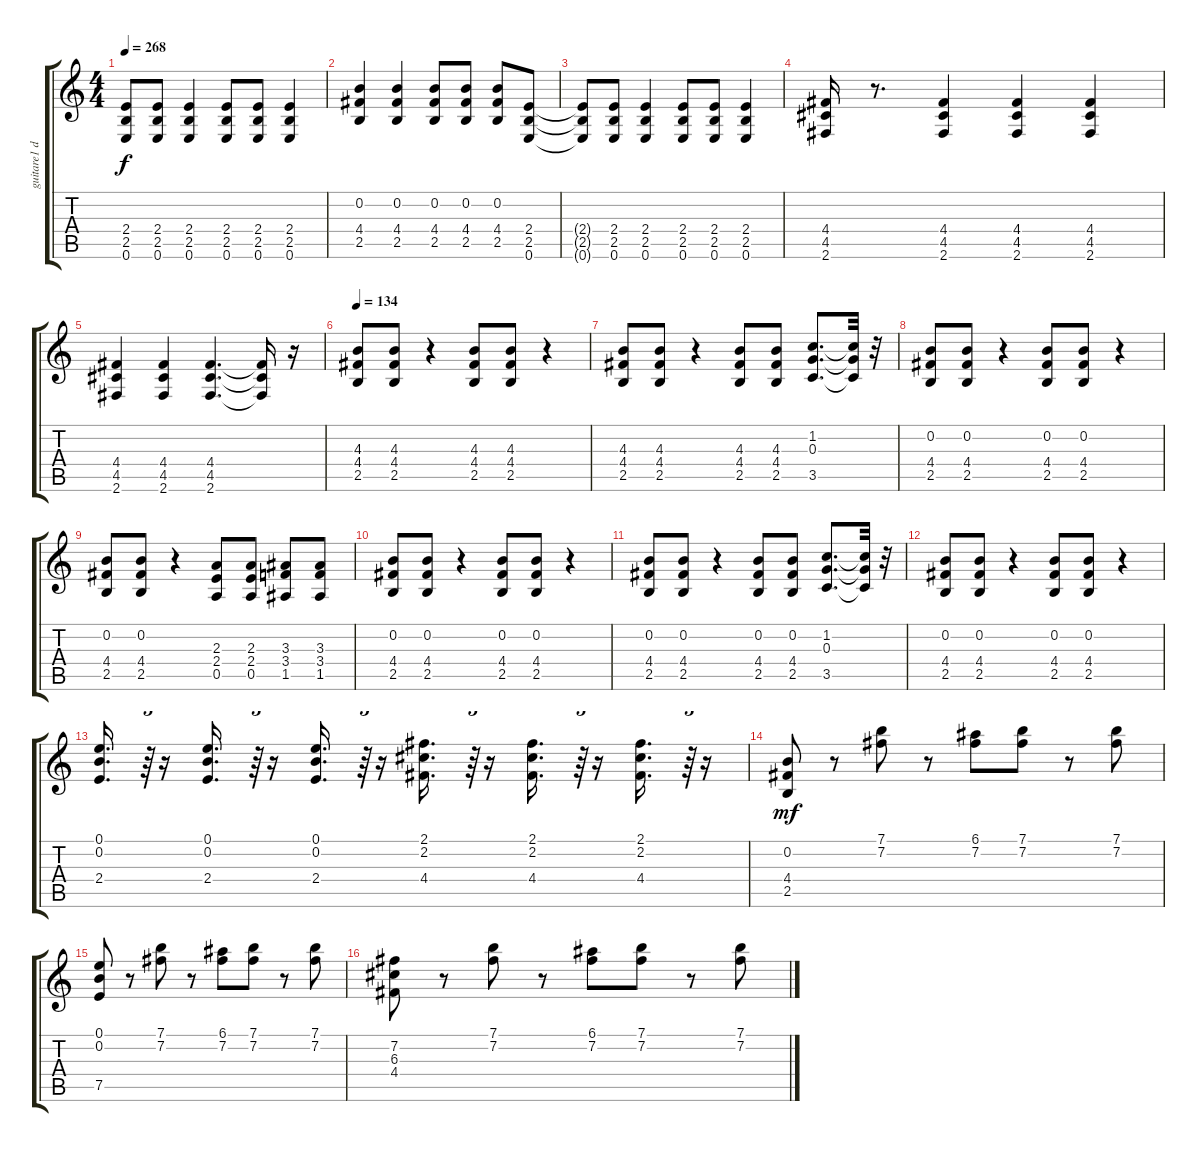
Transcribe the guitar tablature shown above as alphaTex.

\track ("guitare1 disto" "guitare1 d") {instrument distortionguitar}
\staff {score tabs}
\tuning (E4 B3 G3 D3 A2 E2) {hide}
\ts (4 4)
\tempo 268
\clef g2
\ks c
(2.4{t} 2.5{t} 0.6{t}).8{dy f} (2.4 2.5 0.6).8 (2.4 2.5 0.6).4 (2.4 2.5 0.6).8 (2.4 2.5 0.6).8 (2.4 2.5 0.6).4 |
(0.2 4.4 2.5).4 (0.2 4.4 2.5).4 (0.2 4.4 2.5).8 (0.2 4.4 2.5).8 (0.2 4.4 2.5).8 (2.4 2.5 0.6).8 |
(2.4{t} 2.5{t} 0.6{t}).8 (2.4 2.5 0.6).8 (2.4 2.5 0.6).4 (2.4 2.5 0.6).8 (2.4 2.5 0.6).8 (2.4 2.5 0.6).4 |
(4.4 4.5 2.6).16 r.8{d} (4.4 4.5 2.6).4 (4.4 4.5 2.6).4 (4.4 4.5 2.6).4 |
(4.4 4.5 2.6).4 (4.4 4.5 2.6).4 (4.4 4.5 2.6).4{d} (4.4{t} 4.5{t} 2.6{t}).16 r.16 |
\tempo 134
(4.3 4.4 2.5).8 (4.3 4.4 2.5).8 r.4 (4.3 4.4 2.5).8 (4.3 4.4 2.5).8 r.4 |
(4.3 4.4 2.5).8 (4.3 4.4 2.5).8 r.4 (4.3 4.4 2.5).8 (4.3 4.4 2.5).8 (1.2 0.3 3.5).8{d} (1.2{t} 0.3{t} 3.5{t}).32 r.32 |
(0.2 4.4 2.5).8 (0.2 4.4 2.5).8 r.4 (0.2 4.4 2.5).8 (0.2 4.4 2.5).8 r.4 |
(0.2 4.4 2.5).8 (0.2 4.4 2.5).8 r.4 (2.3 2.4 0.5).8 (2.3 2.4 0.5).8 (3.3 3.4 1.5).8 (3.3 3.4 1.5).8 |
(0.2 4.4 2.5).8 (0.2 4.4 2.5).8 r.4 (0.2 4.4 2.5).8 (0.2 4.4 2.5).8 r.4 |
(0.2 4.4 2.5).8 (0.2 4.4 2.5).8 r.4 (0.2 4.4 2.5).8 (0.2 4.4 2.5).8 (1.2 0.3 3.5).8{d} (1.2{t} 0.3{t} 3.5{t}).32 r.32 |
(0.2 4.4 2.5).8 (0.2 4.4 2.5).8 r.4 (0.2 4.4 2.5).8 (0.2 4.4 2.5).8 r.4 |
(0.1 0.2 2.4).16{d} r.64{tu (3 2)} r.16 (0.1 0.2 2.4).16{d} r.64{tu (3 2)} r.16 (0.1 0.2 2.4).16{d} r.64{tu (3 2)} r.16 (2.1 2.2 4.4).16{d} r.64{tu (3 2)} r.16 (2.1 2.2 4.4).16{d} r.64{tu (3 2)} r.16 (2.1 2.2 4.4).16{d} r.64{tu (3 2)} r.16 |
(0.2 4.4 2.5).8{dy mf} r.8 (7.1 7.2).8 r.8 (6.1 7.2).8 (7.1 7.2).8 r.8 (7.1 7.2).8 |
(0.1 0.2 7.5).8 r.8 (7.1 7.2).8 r.8 (6.1 7.2).8 (7.1 7.2).8 r.8 (7.1 7.2).8 |
(7.2 6.3 4.4).8 r.8 (7.1 7.2).8 r.8 (6.1 7.2).8 (7.1 7.2).8 r.8 (7.1 7.2).8
